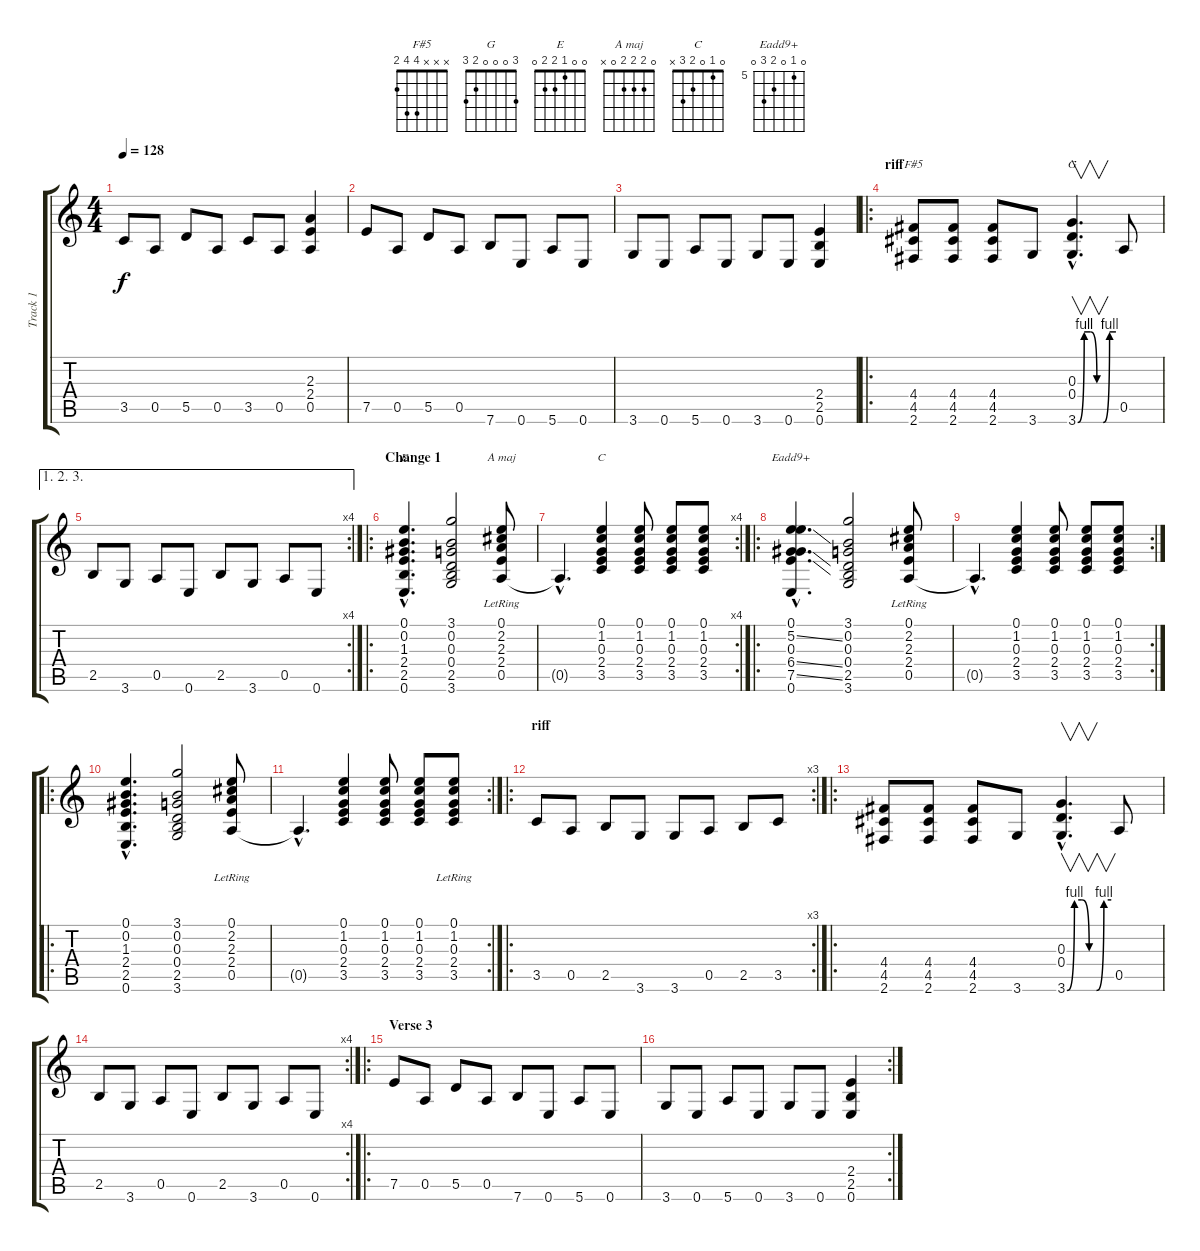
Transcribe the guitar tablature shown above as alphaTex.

\track ("Track 1" "Track 1") {instrument acousticguitarsteel}
\staff {score tabs}
\tuning (E4 B3 G3 D3 A2 E2) {hide}
\chord ("F#5" x x x 4 4 2)
\chord ("G" 3 0 0 0 2 3)
\chord ("E" 0 0 1 2 2 0)
\chord ("A maj" 0 2 2 2 0 x)
\chord ("C" 0 1 0 2 3 x)
\chord ("Eadd9+" 0 5 0 6 7 0) {firstfret 5}
\ts (4 4)
\tempo 128
\clef g2
\ks c
3.5.8{dy f} 0.5.8 5.5.8 0.5.8 3.5.8 0.5.8 (2.3 2.4 0.5).4 |
7.5.8 0.5.8 5.5.8 0.5.8 7.6.8 0.6.8 5.6.8 0.6.8 |
3.6.8 0.6.8 5.6.8 0.6.8 3.6.8 0.6.8 (2.4 2.5 0.6).4 |
\ro
\section ("" "riff")
(4.4 4.5 2.6).8{ch "F#5"} (4.4 4.5 2.6).8 (4.4 4.5 2.6).8 3.6.8 (0.3{hac} 0.4{hac} 3.6{be (custom 0 0 10 4 20 4 30 0 40 0 50 4 60 4) hac}).4{v d ch "G"} 0.5.8 |
\ae (1 2 3)
\rc 4
2.5.8 3.6.8 0.5.8 0.6.8 2.5.8 3.6.8 0.5.8 0.6.8 |
\ro
\section ("" "Change 1")
(0.1{hac} 0.2{hac} 1.3{hac} 2.4{hac} 2.5{hac} 0.6{hac}).4{d ch "E"} (3.1 0.2 0.3 0.4 2.5 3.6).2 (0.1{lr} 2.2{lr} 2.3{lr} 2.4{lr} 0.5).8{ch "A maj"} |
\rc 4
0.5{hac t}.4{d} (0.1 1.2 0.3 2.4 3.5).4{ch "C"} (0.1 1.2 0.3 2.4 3.5).8 (0.1 1.2 0.3 2.4 3.5).8 (0.1 1.2 0.3 2.4 3.5).8 |
\ro
(0.1{hac} 5.2{ss hac} 0.3{hac} 6.4{ss hac} 7.5{ss hac} 0.6{hac}).4{d ch "Eadd9+"} (3.1 0.2 0.3 0.4 2.5 3.6).2 (0.1{lr} 2.2{lr} 2.3{lr} 2.4{lr} 0.5).8 |
\rc 2
0.5{hac t}.4{d} (0.1 1.2 0.3 2.4 3.5).4 (0.1 1.2 0.3 2.4 3.5).8 (0.1 1.2 0.3 2.4 3.5).8 (0.1 1.2 0.3 2.4 3.5).8 |
\ro
(0.1{hac} 0.2{hac} 1.3{hac} 2.4{hac} 2.5{hac} 0.6{hac}).4{d} (3.1 0.2 0.3 0.4 2.5 3.6).2 (0.1{lr} 2.2{lr} 2.3{lr} 2.4{lr} 0.5).8 |
\rc 2
0.5{hac t}.4{d} (0.1 1.2 0.3 2.4 3.5).4 (0.1 1.2 0.3 2.4 3.5).8 (0.1 1.2 0.3 2.4 3.5).8 (0.1{lr} 1.2{lr} 0.3{lr} 2.4{lr} 3.5).8 |
\ro
\rc 3
\section ("" "riff")
3.5.8 0.5.8 2.5.8 3.6.8 3.6.8 0.5.8 2.5.8 3.5.8 |
\ro
(4.4 4.5 2.6).8 (4.4 4.5 2.6).8 (4.4 4.5 2.6).8 3.6.8 (0.3{hac} 0.4{hac} 3.6{be (custom 0 0 10 4 20 4 30 0 40 0 50 4 60 4) hac}).4{v d} 0.5.8 |
\rc 4
2.5.8 3.6.8 0.5.8 0.6.8 2.5.8 3.6.8 0.5.8 0.6.8 |
\ro
\section ("" "Verse 3")
7.5.8 0.5.8 5.5.8 0.5.8 7.6.8 0.6.8 5.6.8 0.6.8 |
\rc 2
3.6.8 0.6.8 5.6.8 0.6.8 3.6.8 0.6.8 (2.4 2.5 0.6).4
